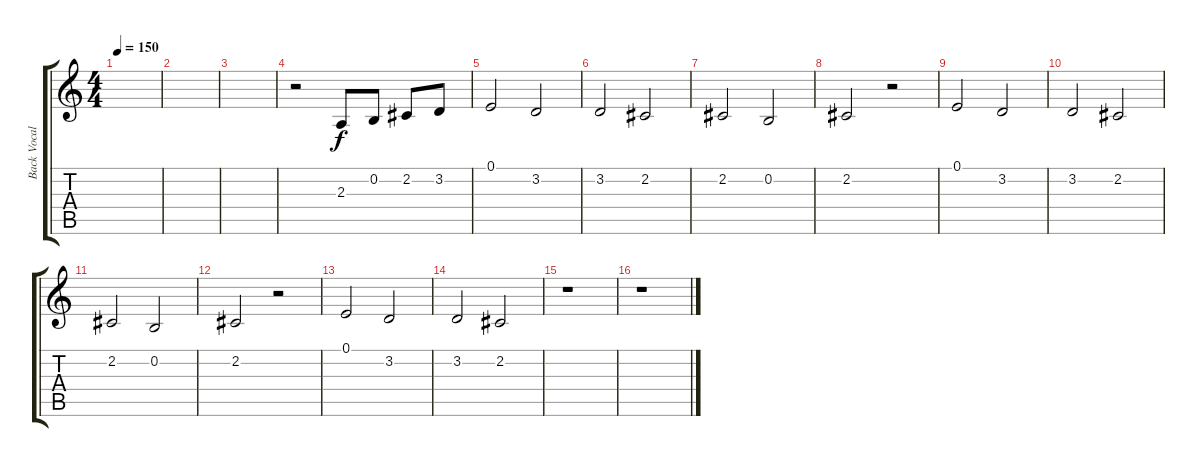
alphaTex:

\track ("Back Vocals" "Back Vocal") {instrument lead3calliope}
\staff {score tabs}
\tuning (E4 B3 G3 D3 A2 E2) {hide}
\ts (4 4)
\tempo 150
\clef g2
\ks c
|
|
|
r.2 2.3.8 0.2.8 2.2.8 3.2.8 |
0.1.2 3.2.2 |
3.2.2 2.2.2 |
2.2.2 0.2.2 |
2.2.2 r.2 |
0.1.2 3.2.2 |
3.2.2 2.2.2 |
2.2.2 0.2.2 |
2.2.2 r.2 |
0.1.2 3.2.2 |
3.2.2 2.2.2 |
r.1 |
r.1
